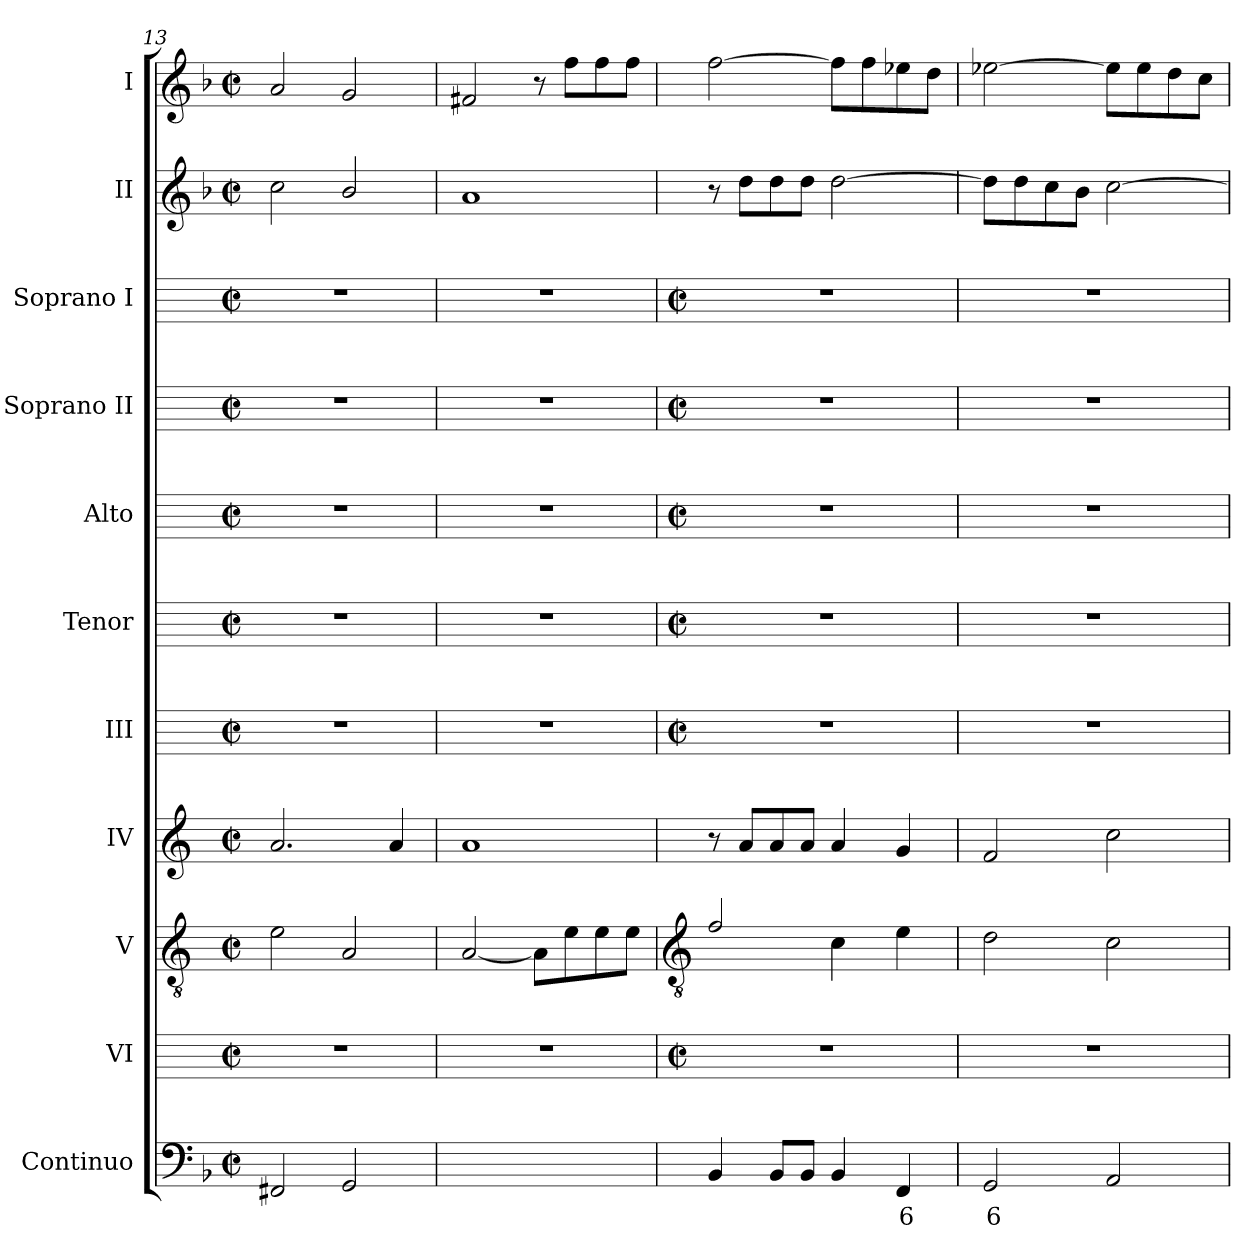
**kern	**text	**kern	**kern	**kern	**kern	**kern	**kern	**kern	**kern	**kern	**kern
*part11	*part11	*part10	*part9	*part8	*part7	*part6	*part5	*part4	*part3	*part2	*part1
*staff11	*staff11	*staff10	*staff9	*staff8	*staff7	*staff6	*staff5	*staff4	*staff3	*staff2	*staff1
*I"Continuo	*	*I"VI	*I"V	*I"IV	*I"III	*I"Tenor	*I"Alto	*I"Soprano II	*I"Soprano I	*I"II	*I"I
*	*	*	*	*	*	*I'T	*I'A	*I'S II	*I'S I	*I'II	*I'I
*clefF4	*	*	*clefGv2	*clefG2	*	*	*	*	*	*clefG2	*clefG2
*	*	*ITrd4c7	*ITrd4c7	*ITrd4c7	*ITrd4c7	*	*	*	*	*	*
*k[b-]	*	*	*k[b-]	*k[b-]	*	*	*	*	*	*k[b-]	*k[b-]
*F:	*	*	*F:	*F:	*	*	*	*	*	*F:	*F:
*M2/2	*	*M2/2	*M2/2	*M2/2	*M2/2	*M2/2	*M2/2	*M2/2	*M2/2	*M2/2	*M2/2
*met(c|)	*	*met(c|)	*met(c|)	*met(c|)	*met(c|)	*met(c|)	*met(c|)	*met(c|)	*met(c|)	*met(c|)	*met(c|)
=13	=13	=13	=13	=13	=13	=13	=13	=13	=13	=13	=13
2FF#X	.	1r	2A	2.d	1r	1r	1r	1r	1r	2cc	2a
2GG	.	.	2D	.	.	.	.	.	.	2b-/	2g
.	.	.	.	4d	.	.	.	.	.	.	.
=14	=14	=14	=14	=14	=14	=14	=14	=14	=14	=14	=14
[2D/yy	.	1r	[2D	1d	1r	1r	1r	1r	1r	1a	2f#X
2D/yy]	.	.	8DL]	.	.	.	.	.	.	.	8r
.	.	.	8A	.	.	.	.	.	.	.	8ffL
.	.	.	8A	.	.	.	.	.	.	.	8ff
.	.	.	8AJ	.	.	.	.	.	.	.	8ffJ
!!LO:LB:g=z
=15	=15	=15	=15	=15	=15	=15	=15	=15	=15	=15	=15
*	*	*	*clefGv2	*	*	*	*	*	*	*	*
*	*	*M2/2	*	*	*M2/2	*M2/2	*M2/2	*M2/2	*M2/2	*	*
*	*	*met(c|)	*	*	*met(c|)	*met(c|)	*met(c|)	*met(c|)	*met(c|)	*	*
4BB-	.	1r	2B-/	8r	1r	1r	1r	1r	1r	8r	[2ff
.	.	.	.	8dL	.	.	.	.	.	8ddL	.
8BB-L	.	.	.	8d	.	.	.	.	.	8dd	.
8BB-J	.	.	.	8dJ	.	.	.	.	.	8ddJ	.
4BB-	.	.	4F	4d	.	.	.	.	.	[2dd	8ffL]
.	.	.	.	.	.	.	.	.	.	.	8ff
!	!LO:LY:b	!	!	!	!	!	!	!	!	!	!
4FF	6	.	4A	4c	.	.	.	.	.	.	8ee-X
.	.	.	.	.	.	.	.	.	.	.	8ddJ
=16	=16	=16	=16	=16	=16	=16	=16	=16	=16	=16	=16
!	!LO:LY:b	!	!	!	!	!	!	!	!	!	!
2GG	6	1r	2G	2B-	1r	1r	1r	1r	1r	8ddL]	[2ee-X
.	.	.	.	.	.	.	.	.	.	8dd	.
.	.	.	.	.	.	.	.	.	.	8cc	.
.	.	.	.	.	.	.	.	.	.	8b-J	.
2AA	.	.	2F	2f	.	.	.	.	.	[2cc	8ee-L]
.	.	.	.	.	.	.	.	.	.	.	8ee-
.	.	.	.	.	.	.	.	.	.	.	8dd
.	.	.	.	.	.	.	.	.	.	.	8ccJ
=	=	=	=	=	=	=	=	=	=	=	=
*-	*-	*-	*-	*-	*-	*-	*-	*-	*-	*-	*-
